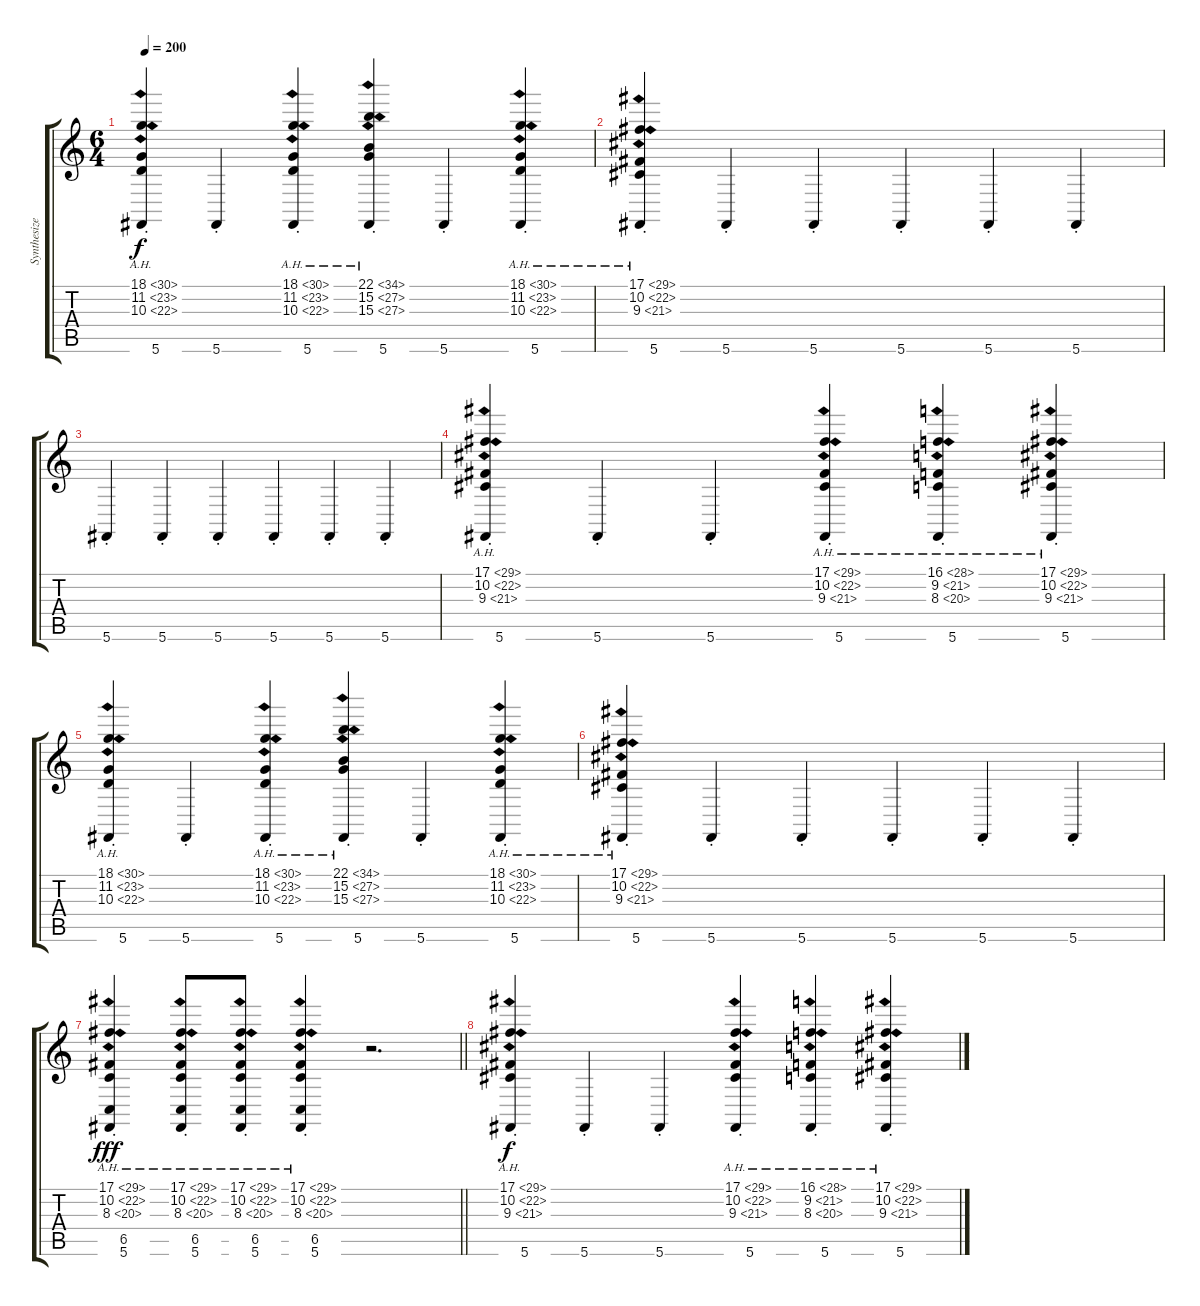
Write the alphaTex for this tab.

\track ("Synthesizer 1" "Synthesize") {instrument stringensemble1}
\staff {score tabs}
\tuning (Db4 Ab3 E3 B2 Gb2 Db2) {hide}
\ts (6 4)
\tempo 200
\clef g2
\ks c
(18.1{ah 12 st} 11.2{ah 12 st} 10.3{ah 12 st} 5.6{st}).4{dy f} 5.6{st}.4 (18.1{ah 12 st} 11.2{ah 12 st} 10.3{ah 12 st} 5.6{st}).4 (22.1{ah 12 st} 15.2{ah 12 st} 15.3{ah 12 st} 5.6{st}).4 5.6{st}.4 (18.1{ah 12 st} 11.2{ah 12 st} 10.3{ah 12 st} 5.6{st}).4 |
(17.1{ah 12 st} 10.2{ah 12 st} 9.3{ah 12 st} 5.6{st}).4 5.6{st}.4 5.6{st}.4 5.6{st}.4 5.6{st}.4 5.6{st}.4 |
5.6{st}.4 5.6{st}.4 5.6{st}.4 5.6{st}.4 5.6{st}.4 5.6{st}.4 |
(17.1{ah 12 st} 10.2{ah 12 st} 9.3{ah 12 st} 5.6{st}).4 5.6{st}.4 5.6{st}.4 (17.1{ah 12 st} 10.2{ah 12 st} 9.3{ah 12 st} 5.6{st}).4 (16.1{ah 12 st} 9.2{ah 12 st} 8.3{ah 12 st} 5.6{st}).4 (17.1{ah 12 st} 10.2{ah 12 st} 9.3{ah 12 st} 5.6{st}).4 |
(18.1{ah 12 st} 11.2{ah 12 st} 10.3{ah 12 st} 5.6{st}).4 5.6{st}.4 (18.1{ah 12 st} 11.2{ah 12 st} 10.3{ah 12 st} 5.6{st}).4 (22.1{ah 12 st} 15.2{ah 12 st} 15.3{ah 12 st} 5.6{st}).4 5.6{st}.4 (18.1{ah 12 st} 11.2{ah 12 st} 10.3{ah 12 st} 5.6{st}).4 |
(17.1{ah 12 st} 10.2{ah 12 st} 9.3{ah 12 st} 5.6{st}).4 5.6{st}.4 5.6{st}.4 5.6{st}.4 5.6{st}.4 5.6{st}.4 |
\barLineRight lightlight
(17.1{ah 12 st} 10.2{ah 12 st} 8.3{ah 12 st} 6.5{st} 5.6{st}).4{dy fff} (17.1{ah 12 st} 10.2{ah 12 st} 8.3{ah 12 st} 6.5{st} 5.6{st}).8 (17.1{ah 12 st} 10.2{ah 12 st} 8.3{ah 12 st} 6.5{st} 5.6{st}).8 (17.1{ah 12 st} 10.2{ah 12 st} 8.3{ah 12 st} 6.5{st} 5.6{st}).4 r.2{d} |
\section ("" "")
(17.1{ah 12 st} 10.2{ah 12 st} 9.3{ah 12 st} 5.6{st}).4{dy f} 5.6{st}.4 5.6{st}.4 (17.1{ah 12 st} 10.2{ah 12 st} 9.3{ah 12 st} 5.6{st}).4 (16.1{ah 12 st} 9.2{ah 12 st} 8.3{ah 12 st} 5.6{st}).4 (17.1{ah 12 st} 10.2{ah 12 st} 9.3{ah 12 st} 5.6{st}).4
